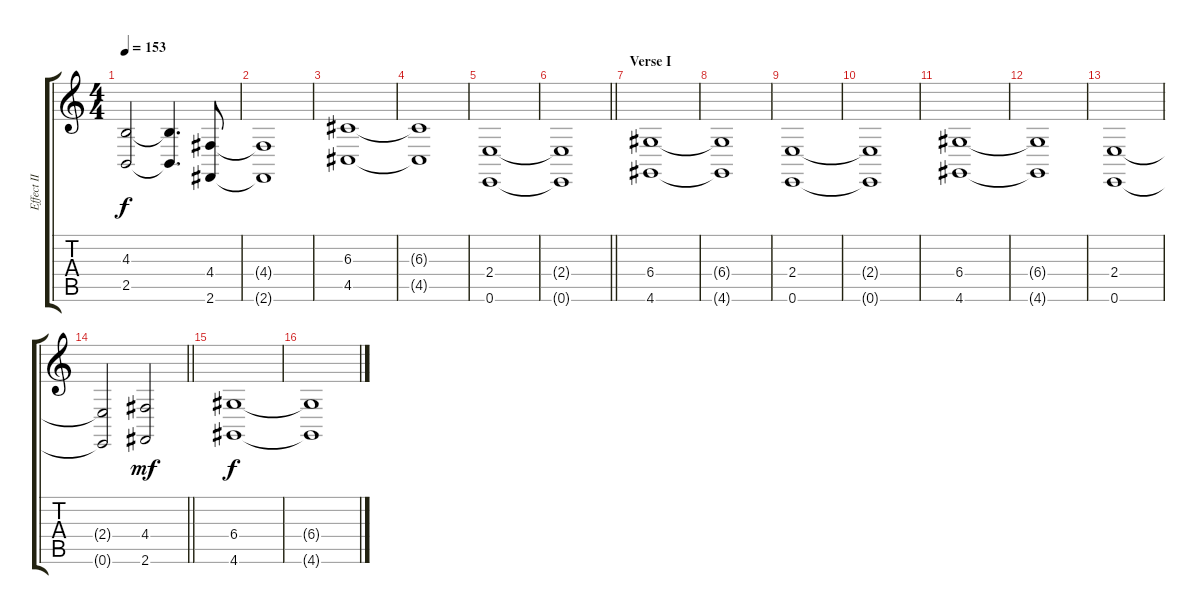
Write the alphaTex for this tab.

\track ("Effect II [Captain]" "Effect II ") {instrument seashore}
\staff {score tabs}
\tuning (E4 B3 G3 D3 A2 E2) {hide}
\ts (4 4)
\tempo 153
\clef g2
\ks c
(4.3 2.5).2{dy f} (4.3{t} 2.5{t}).4{d} (4.4 2.6).8 |
(4.4{t} 2.6{t}).1 |
(6.3 4.5).1 |
(6.3{t} 4.5{t}).1 |
(2.4 0.6).1 |
\barLineRight lightlight
(2.4{t} 0.6{t}).1 |
\section ("" "Verse I")
(6.4 4.6).1 |
(6.4{t} 4.6{t}).1 |
(2.4 0.6).1 |
(2.4{t} 0.6{t}).1 |
(6.4 4.6).1 |
(6.4{t} 4.6{t}).1 |
(2.4 0.6).1 |
\barLineRight lightlight
(2.4{t} 0.6{t}).2 (4.4 2.6).2{dy mf} |
(6.4 4.6).1{dy f} |
(6.4{t} 4.6{t}).1
